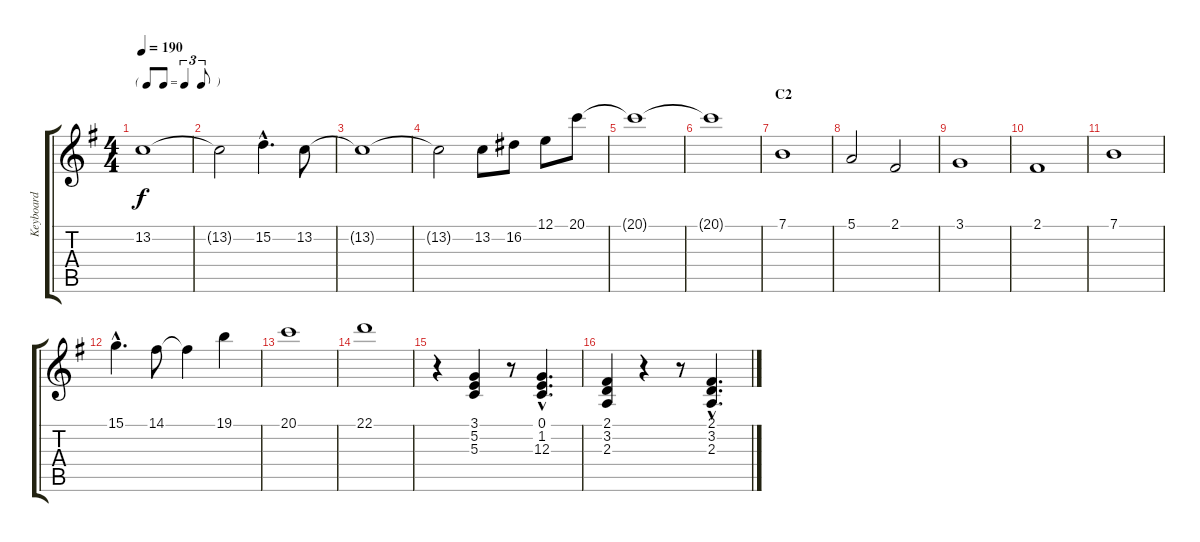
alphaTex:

\track ("Keyboard" "Keyboard") {instrument rockorgan}
\staff {score tabs}
\tuning (E4 B3 G3 D3 A2 E2) {hide}
\ts (4 4)
\tf triplet8th
\tempo 190
\clef g2
\ks g
13.2.1{dy f} |
13.2{t}.2 15.2{hac}.4{d} 13.2.8 |
13.2{t}.1 |
13.2{t}.2 13.2.8 16.2.8 12.1.8 20.1.8 |
20.1{t}.1 |
20.1{t}.1 |
\section ("" "C2")
7.1.1{instrument pad2warm} |
5.1.2 2.1.2 |
3.1.1 |
2.1.1 |
7.1.1 |
15.1{hac}.4{d} 14.1.8 14.1{t}.4 19.1.4 |
20.1.1 |
22.1.1 |
r.4{instrument acousticgrandpiano} (3.1 5.2 5.3).4 r.8 (0.1{hac} 1.2{hac} 12.3{hac}).4{d} |
(2.1 3.2 2.3).4 r.4 r.8 (2.1{hac} 3.2{hac} 2.3{hac}).4{d}
